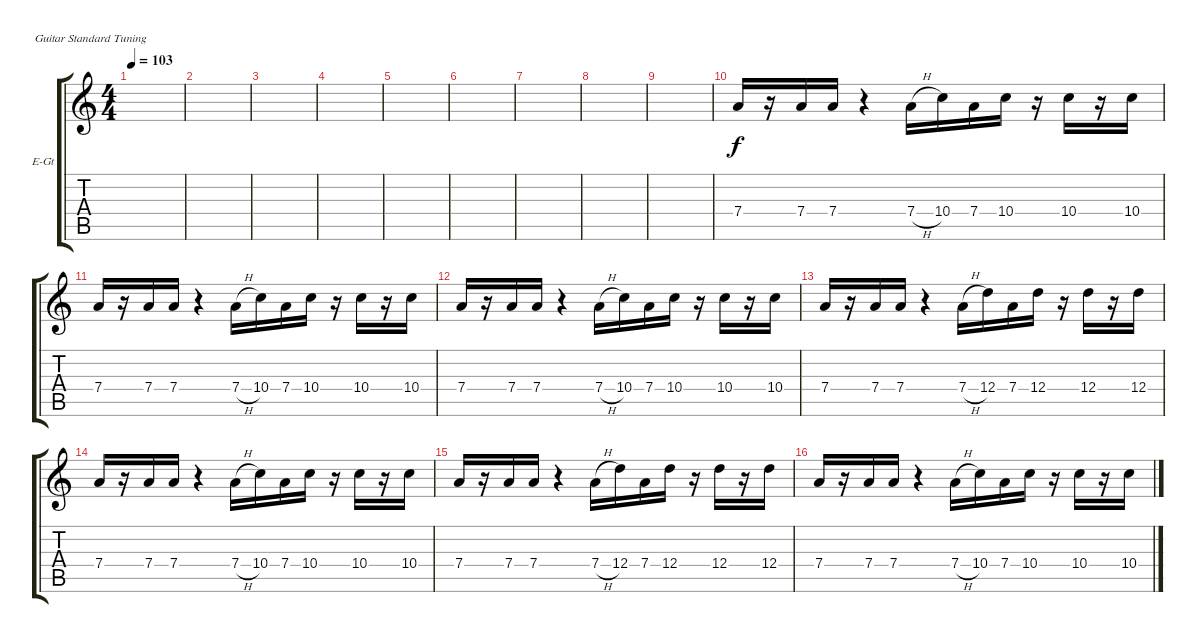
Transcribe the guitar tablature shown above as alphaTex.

\bracketExtendMode groupsimilarinstruments
\firstSystemTrackNameOrientation horizontal
\otherSystemsTrackNameOrientation horizontal
\track ("Electric Guitar 2" "E-Gt") {instrument distortionguitar}
\staff {score tabs}
\tuning (E4 B3 G3 D3 A2 E2)
\ts (4 4)
\tempo 103
\clef g2
\ks c
|
|
|
|
|
|
|
|
|
7.4.16 r.16 7.4.16 7.4.16 r.4 7.4{h}.16 10.4.16 7.4.16 10.4.16 r.16 10.4.16 r.16 10.4.16 |
7.4.16 r.16 7.4.16 7.4.16 r.4 7.4{h}.16 10.4.16 7.4.16 10.4.16 r.16 10.4.16 r.16 10.4.16 |
7.4.16 r.16 7.4.16 7.4.16 r.4 7.4{h}.16 10.4.16 7.4.16 10.4.16 r.16 10.4.16 r.16 10.4.16 |
7.4.16 r.16 7.4.16 7.4.16 r.4 7.4{h}.16 12.4.16 7.4.16 12.4.16 r.16 12.4.16 r.16 12.4.16 |
7.4.16 r.16 7.4.16 7.4.16 r.4 7.4{h}.16 10.4.16 7.4.16 10.4.16 r.16 10.4.16 r.16 10.4.16 |
7.4.16 r.16 7.4.16 7.4.16 r.4 7.4{h}.16 12.4.16 7.4.16 12.4.16 r.16 12.4.16 r.16 12.4.16 |
7.4.16 r.16 7.4.16 7.4.16 r.4 7.4{h}.16 10.4.16 7.4.16 10.4.16 r.16 10.4.16 r.16 10.4.16
